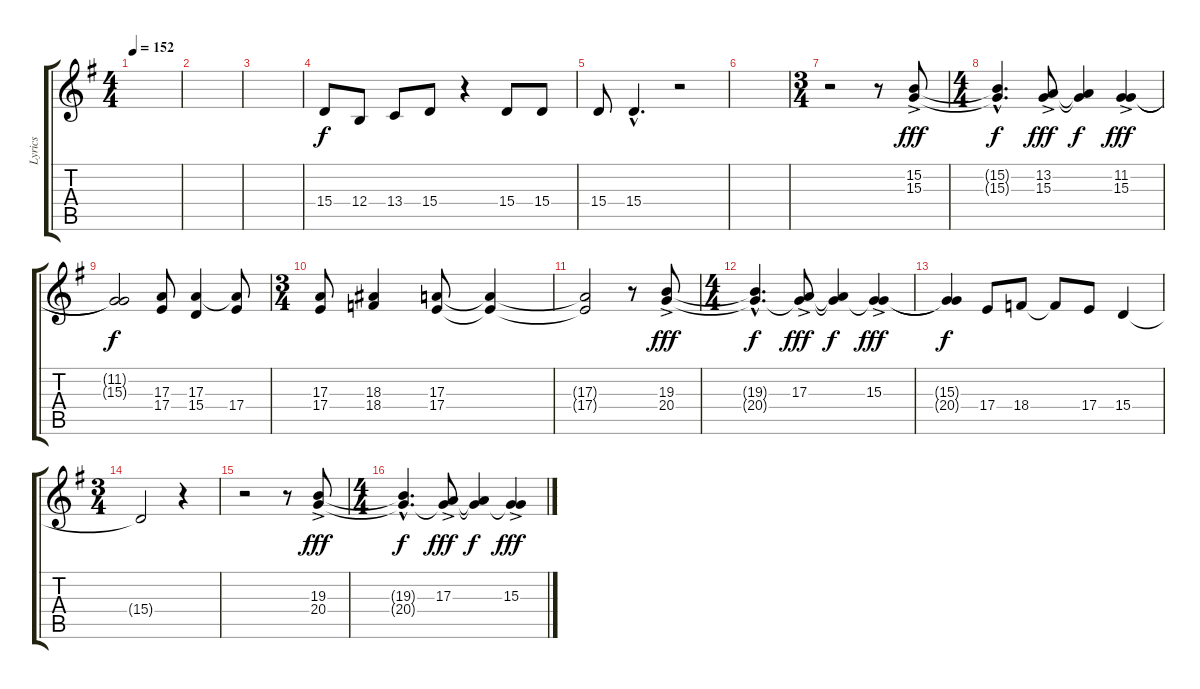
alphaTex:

\track ("Lyrics" "Lyrics") {instrument cello}
\staff {score tabs}
\tuning (Db4 Ab3 E3 B2 Gb2 Db2) {hide}
\ts (4 4)
\tempo 152
\clef g2
\ks eminor
|
|
|
15.4.8 12.4.8 13.4.8 15.4.8 r.4 15.4.8 15.4.8 |
15.4.8 15.4{hac}.4{d} r.2 |
|
\ts (3 4)
r.2 r.8 (15.2{ac} 15.3{ac}).8{dy fff} |
\ts (4 4)
(15.2{hac t} 15.3{hac t}).4{d dy f} (13.2{ac} 15.3{ac}).8{dy fff} (13.2{t} 15.3{t}).4{dy f} (11.2{ac} 15.3{ac}).4{dy fff} |
(11.2{t} 15.3{t}).2{dy f} (17.3 17.4).8 (17.3 15.4).4 (17.3{t} 17.4).8 |
\ts (3 4)
(17.3 17.4).8 (18.3 18.4).4 (17.3 17.4).8 (17.3{t} 17.4{t}).4 |
(17.3{t} 17.4{t}).2 r.8 (19.3{ac} 20.4{ac}).8{dy fff} |
\ts (4 4)
(19.3{hac t} 20.4{hac t}).4{d dy f} (17.3{ac} 20.4{t}).8{dy fff} (17.3{t} 20.4{t}).4{dy f} (15.3{ac} 20.4{t}).4{dy fff} |
(15.3{t} 20.4{t}).4{dy f} 17.4.8 18.4.8 18.4{t}.8 17.4.8 15.4.4 |
\ts (3 4)
15.4{t}.2 r.4 |
r.2 r.8 (19.3{ac} 20.4{ac}).8{dy fff} |
\ts (4 4)
(19.3{hac t} 20.4{hac t}).4{d dy f} (17.3{ac} 20.4{t}).8{dy fff} (17.3{t} 20.4{t}).4{dy f} (15.3{ac} 20.4{t}).4{dy fff}
